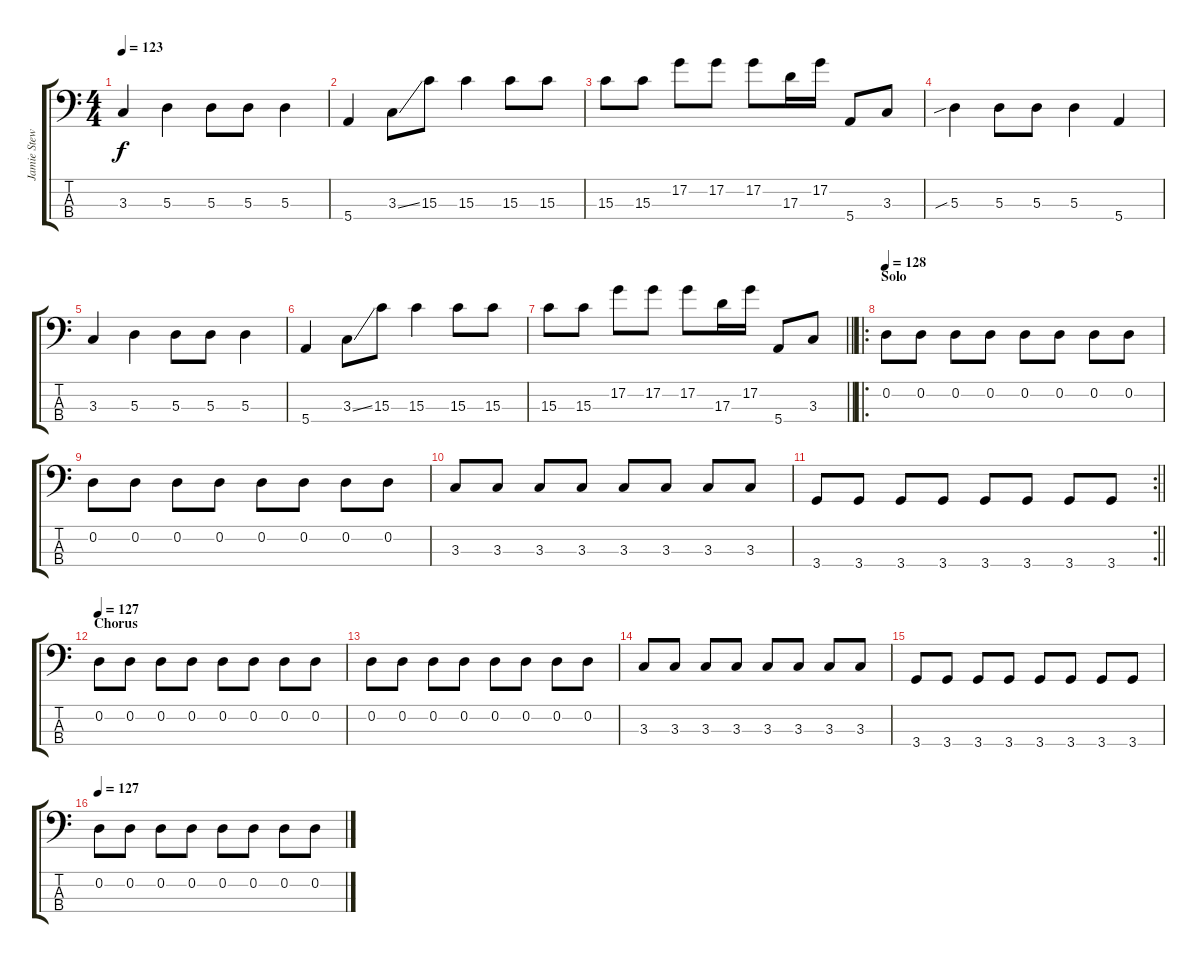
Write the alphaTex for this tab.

\track ("Jamie Stewart" "Jamie Stew") {instrument electricbassfinger}
\staff {score tabs}
\tuning (G2 D2 A1 E1) {hide}
\ts (4 4)
\tempo 123
\clef f4
\ks c
3.3.4{dy f} 5.3.4 5.3.8 5.3.8 5.3.4 |
5.4.4 3.3{ss}.8 15.3.8 15.3.4 15.3.8 15.3.8 |
15.3.8 15.3.8 17.2.8 17.2.8 17.2.8 17.3.16 17.2.16 5.4.8 3.3.8 |
5.3{sib}.4 5.3.8 5.3.8 5.3.4 5.4.4 |
3.3.4 5.3.4 5.3.8 5.3.8 5.3.4 |
5.4.4 3.3{ss}.8 15.3.8 15.3.4 15.3.8 15.3.8 |
\barLineRight lightlight
15.3.8 15.3.8 17.2.8 17.2.8 17.2.8 17.3.16 17.2.16 5.4.8 3.3.8 |
\ro
\section ("" "Solo")
\tempo 128
0.2.8{instrument electricbasspick} 0.2.8 0.2.8 0.2.8 0.2.8 0.2.8 0.2.8 0.2.8 |
0.2.8 0.2.8 0.2.8 0.2.8 0.2.8 0.2.8 0.2.8 0.2.8 |
3.3.8 3.3.8 3.3.8 3.3.8 3.3.8 3.3.8 3.3.8 3.3.8 |
\rc 2
\barLineRight lightlight
3.4.8 3.4.8 3.4.8 3.4.8 3.4.8 3.4.8 3.4.8 3.4.8 |
\section ("" "Chorus")
\tempo 127
0.2.8{instrument electricbasspick} 0.2.8 0.2.8 0.2.8 0.2.8 0.2.8 0.2.8 0.2.8 |
0.2.8 0.2.8 0.2.8 0.2.8 0.2.8 0.2.8 0.2.8 0.2.8 |
3.3.8 3.3.8 3.3.8 3.3.8 3.3.8 3.3.8 3.3.8 3.3.8 |
3.4.8 3.4.8 3.4.8 3.4.8 3.4.8 3.4.8 3.4.8 3.4.8 |
\tempo 127
0.2.8{instrument electricbasspick} 0.2.8 0.2.8 0.2.8 0.2.8 0.2.8 0.2.8 0.2.8
